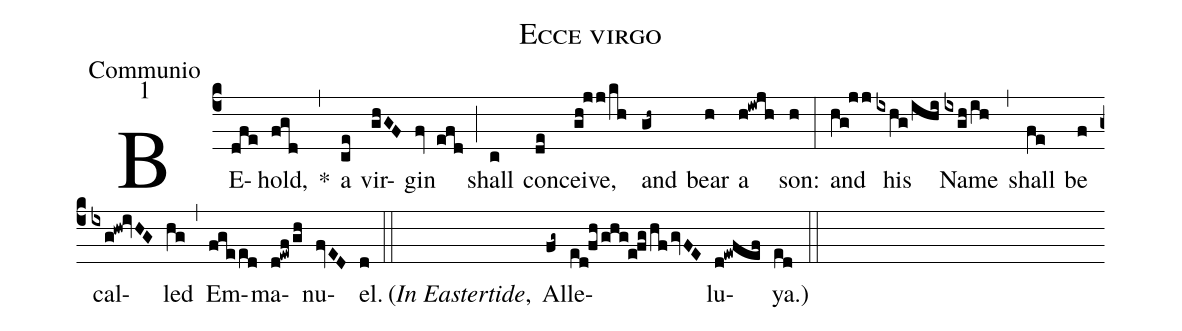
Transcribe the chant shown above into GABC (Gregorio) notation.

name:Ecce virgo;
office-part:Communio;
mode:1;
%%
(c4) BE(dfe)hold,(fgd) *(,) a(ce) vir(ghGF)gin(fv efd) (;) shall(c) con(de)ceive,(gh!jj/kh) and(gh~) bear(h) a(h!iwjh) son:(h) (:) and(hg!jj) his(ixhg/ihi) Name(ixgh/ih) (,) shall(fe) be(f) cal(ixg!hw!ivHG)led(hg) (,) Em(fgeed)ma(d!ewf/gh)nu(fvED)el.(d) (::) <v>(</v><i>In Eastertide</i>,() Al(fg~)le(ed!fh/ghg!e!fg/hf/gvFE)lu(d!ewfef)ya.<v>)</v>(ed) (::)
